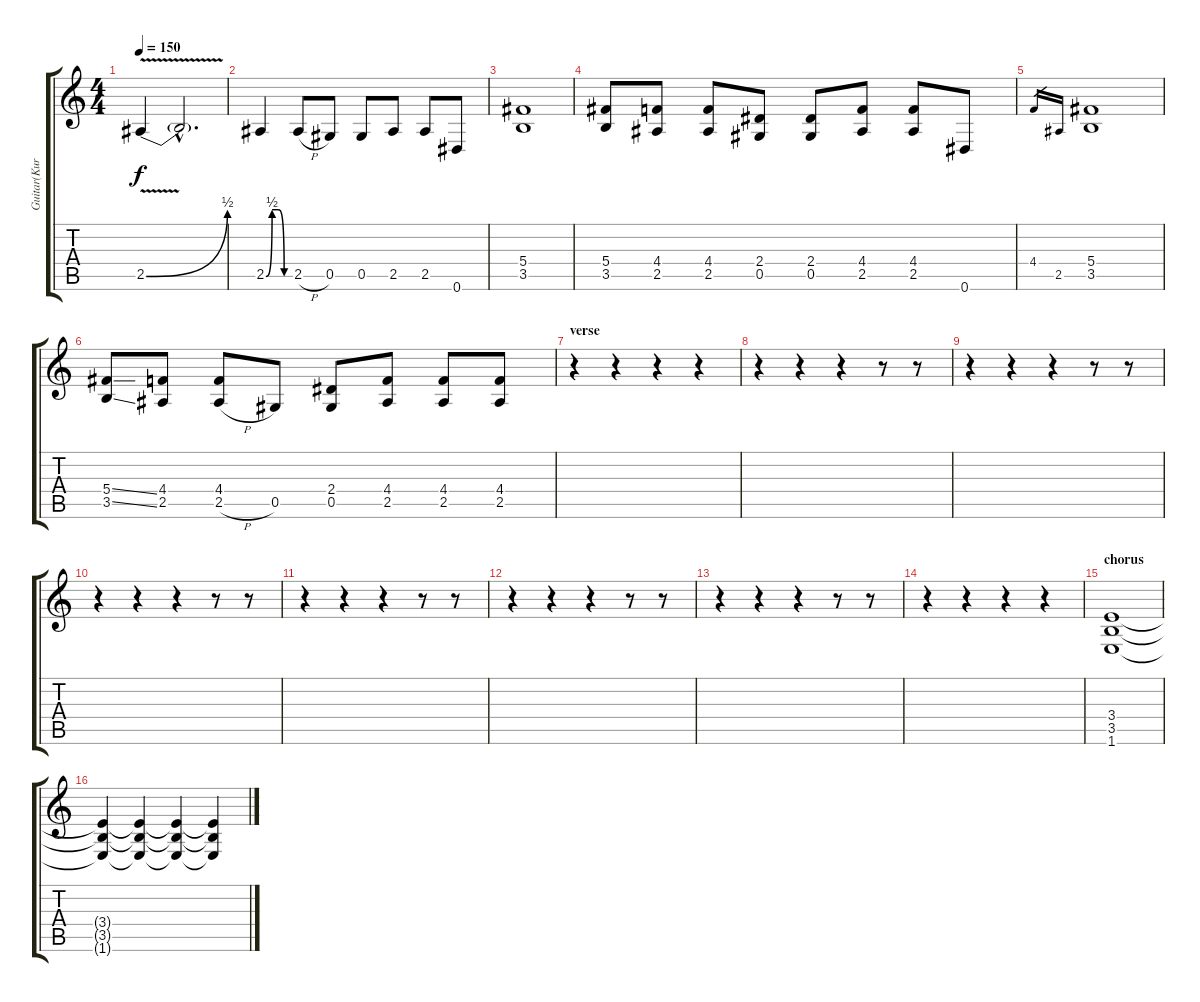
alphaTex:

\track ("Guitar(Kurt Cobain)" "Guitar(Kur") {instrument distortionguitar}
\staff {score tabs}
\tuning (Eb4 Bb3 Gb3 Db3 Ab2 Eb2) {hide}
\ts (4 4)
\tempo 150
\clef g2
\ks c
2.5{be (bend 0 0 60 2) v}.4{dy f} 2.5{hac t}.2{d} |
2.5{be (custom 0 0 15 2 30 2 45 0 60 0)}.4 2.5{h}.8 0.5.8 0.5.8 2.5.8 2.5.8 0.6.8 |
(5.4 3.5).1 |
(5.4 3.5).8 (4.4 2.5).8 (4.4 2.5).8 (2.4 0.5).8 (2.4 0.5).8 (4.4 2.5).8 (4.4 2.5).8 0.6.8 |
4.4.16{gr} 2.5.16{gr} (5.4 3.5).1 |
(5.4{ss} 3.5{ss}).8 (4.4 2.5).8 (4.4 2.5{h}).8 0.5.8 (2.4 0.5).8 (4.4 2.5).8 (4.4 2.5).8 (4.4 2.5).8 |
\section ("" "verse")
r.4 r.4 r.4 r.4 |
r.4 r.4 r.4 r.8 r.8 |
r.4 r.4 r.4 r.8 r.8 |
r.4 r.4 r.4 r.8 r.8 |
r.4 r.4 r.4 r.8 r.8 |
r.4 r.4 r.4 r.8 r.8 |
r.4 r.4 r.4 r.8 r.8 |
r.4 r.4 r.4 r.4 |
\section ("" "chorus")
(3.4 3.5 1.6).1 |
(3.4{t} 3.5{t} 1.6{t}).4 (3.4{t} 3.5{t} 1.6{t}).4 (3.4{t} 3.5{t} 1.6{t}).4 (3.4{t} 3.5{t} 1.6{t}).4
